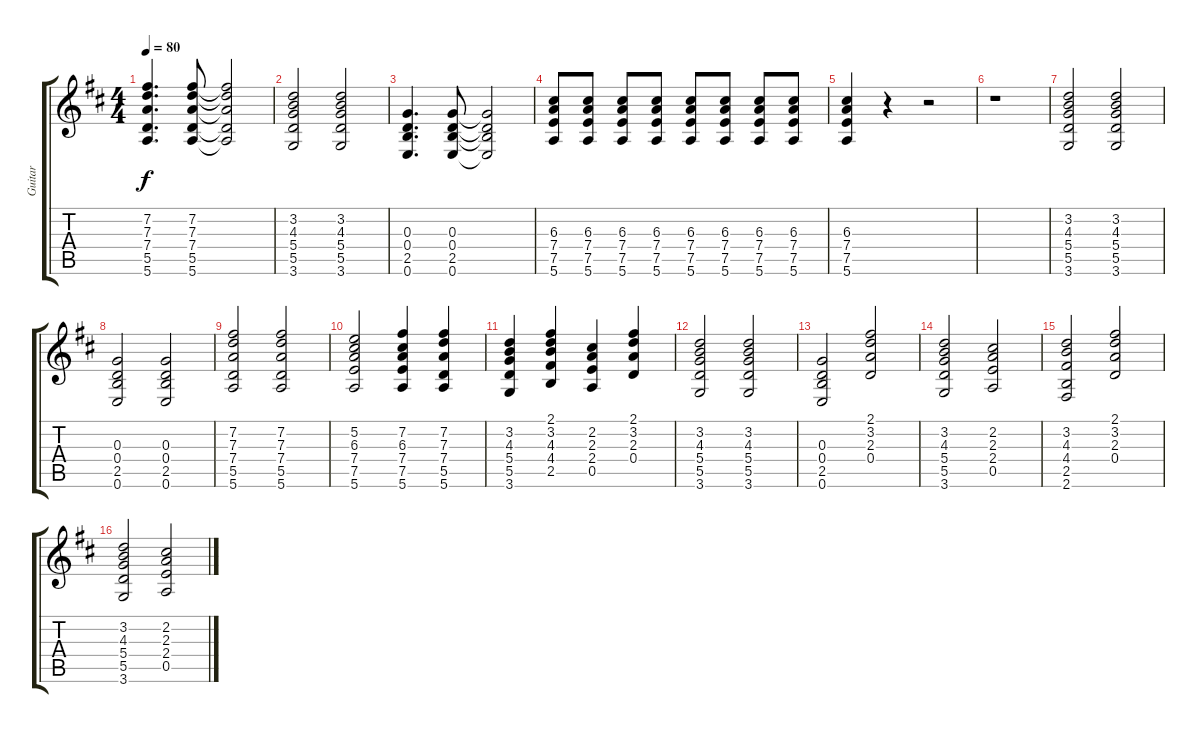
\track ("Guitar" "Guitar") {instrument electricguitarclean}
\staff {score tabs}
\tuning (E4 B3 G3 D3 A2 E2) {hide}
\ts (4 4)
\tempo 80
\clef g2
\ks d
(7.2 7.3 7.4 5.5 5.6).4{d dy f} (7.2 7.3 7.4 5.5 5.6).8 (7.2{t} 7.3{t} 7.4{t} 5.5{t} 5.6{t}).2 |
(3.2 4.3 5.4 5.5 3.6).2 (3.2 4.3 5.4 5.5 3.6).2 |
(0.3 0.4 2.5 0.6).4{d} (0.3 0.4 2.5 0.6).8 (0.3{t} 0.4{t} 2.5{t} 0.6{t}).2 |
(6.3 7.4 7.5 5.6).8 (6.3 7.4 7.5 5.6).8 (6.3 7.4 7.5 5.6).8 (6.3 7.4 7.5 5.6).8 (6.3 7.4 7.5 5.6).8 (6.3 7.4 7.5 5.6).8 (6.3 7.4 7.5 5.6).8 (6.3 7.4 7.5 5.6).8 |
(6.3 7.4 7.5 5.6).4 r.4 r.2 |
r.1 |
(3.2 4.3 5.4 5.5 3.6).2{volume 9 instrument overdrivenguitar} (3.2 4.3 5.4 5.5 3.6).2 |
(0.3 0.4 2.5 0.6).2 (0.3 0.4 2.5 0.6).2 |
(7.2 7.3 7.4 5.5 5.6).2 (7.2 7.3 7.4 5.5 5.6).2 |
(5.2 6.3 7.4 7.5 5.6).2 (7.2 6.3 7.4 7.5 5.6).4 (7.2 7.3 7.4 5.5 5.6).4 |
(3.2 4.3 5.4 5.5 3.6).4 (2.1 3.2 4.3 4.4 2.5).4 (2.2 2.3 2.4 0.5).4 (2.1 3.2 2.3 0.4).4 |
(3.2 4.3 5.4 5.5 3.6).2 (3.2 4.3 5.4 5.5 3.6).2 |
(0.3 0.4 2.5 0.6).2 (2.1 3.2 2.3 0.4).2 |
(3.2 4.3 5.4 5.5 3.6).2 (2.2 2.3 2.4 0.5).2 |
(3.2 4.3 4.4 2.5 2.6).2 (2.1 3.2 2.3 0.4).2 |
(3.2 4.3 5.4 5.5 3.6).2 (2.2 2.3 2.4 0.5).2
